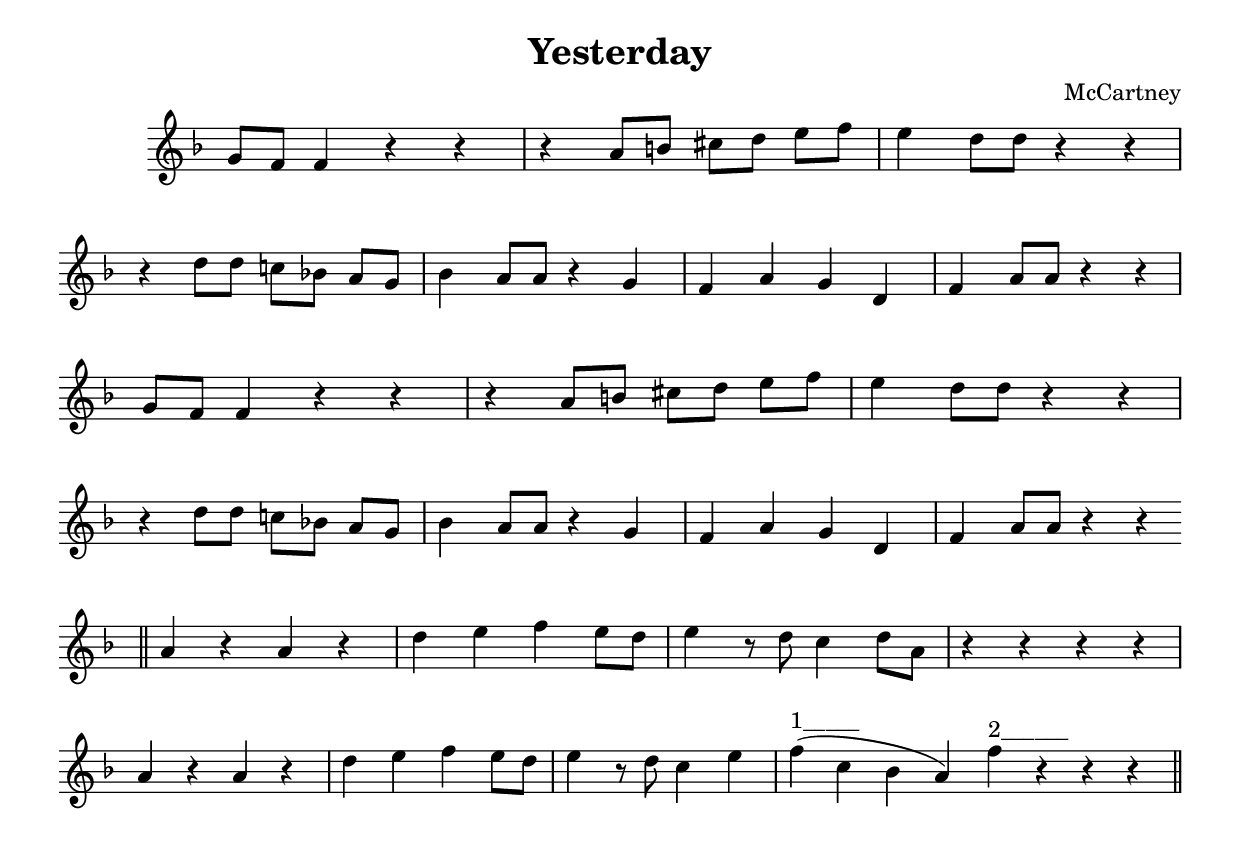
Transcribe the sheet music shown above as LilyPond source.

#(ly:set-option 'midi-extension "mid")
\version "2.12.3"
\include "english.ly"
\header{
title = "Yesterday"
composer = "McCartney"
}
%{

%}
melody = {
\once \override Staff.TimeSignature #'stencil = ##f
\clef treble
\key c \major
\cadenzaOn


 d'8[ c'8] c'4 r4 r4 \bar "|"  r4 e'8[ fs'8] gs'8[ a'8] b'8[ c''8] \bar "|"  b'4 a'8[ a'8] r4 r4 \bar "|"  \break
\grace s64 r4 a'8[ a'8] g'8[ f'8] e'8[ d'8] \bar "|"  f'4 e'8[ e'8] r4 d'4 \bar "|"  c'4 e'4 d'4 a4 \bar "|"  c'4 e'8[ e'8] r4 r4 \bar "|"  \break
\grace s64 d'8[ c'8] c'4 r4 r4 \bar "|"  r4 e'8[ fs'8] gs'8[ a'8] b'8[ c''8] \bar "|"  b'4 a'8[ a'8] r4 r4 \bar "|"  \break
\grace s64 r4 a'8[ a'8] g'8[ f'8] e'8[ d'8] \bar "|"  f'4 e'8[ e'8] r4 d'4 \bar "|"  c'4 e'4 d'4 a4 \bar "|"  c'4 e'8[ e'8] r4 r4 \bar ":|"  \break
\grace s64 \bar "||"   e'4 r4 e'4 r4 \bar "|"  a'4 b'4 c''4 b'8[ a'8] \bar "|"  b'4 r8 a'8 g'4 a'8[ e'8] \bar "|"  r4 r4 r4 r4 \bar "|"  \break
\grace s64 e'4 r4 e'4 r4 \bar "|"  a'4 b'4 c''4 b'8[ a'8] \bar "|"  b'4 r8 a'8 g'4 b'4 \bar "|"  c''4(^"1_____" g'4 f'4 e'4) \bar ":|"  c''4^"2______" r4 r4 r4 \bar "||"   \break

}


text = \lyricmode {
                                                                                      
}

\score{
\transpose c' f'
<<
\new Voice = "one" {
\melody
}
\new Lyrics \lyricsto "one" \text
>>
\layout {
\context {
\Score
\remove "Bar_number_engraver"
}
}
\midi {
\context {
\Score
tempoWholesPerMinute = #(ly:make-moment 200 4)
}
}
}